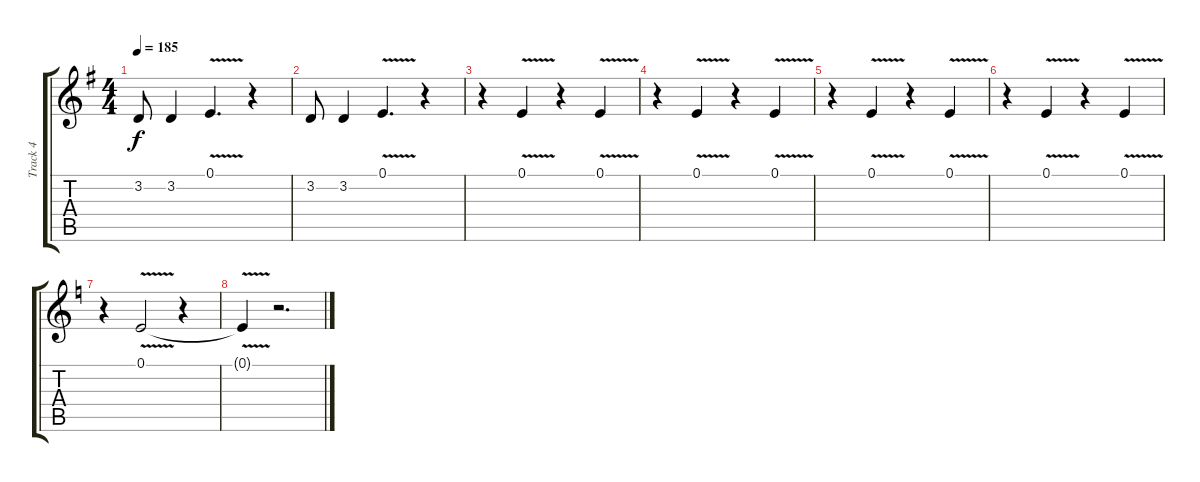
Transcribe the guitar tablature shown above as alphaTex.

\track ("Track 4" "Track 4") {instrument trumpet}
\staff {score tabs}
\tuning (E4 B3 G3 D3 A2 E2) {hide}
\ts (4 4)
\tempo 185
\clef g2
\ks g
3.2.8{dy f} 3.2.4 0.1{v}.4{d} r.4 |
3.2.8 3.2.4 0.1{v}.4{d} r.4 |
r.4 0.1{v}.4 r.4 0.1{v}.4 |
r.4 0.1{v}.4 r.4 0.1{v}.4 |
r.4{volume 0} 0.1{v}.4 r.4 0.1{v}.4 |
r.4 0.1{v}.4 r.4 0.1{v}.4 |
\ks c
r.4 0.1{v}.2 r.4 |
0.1{t}.4 r.2{d}
